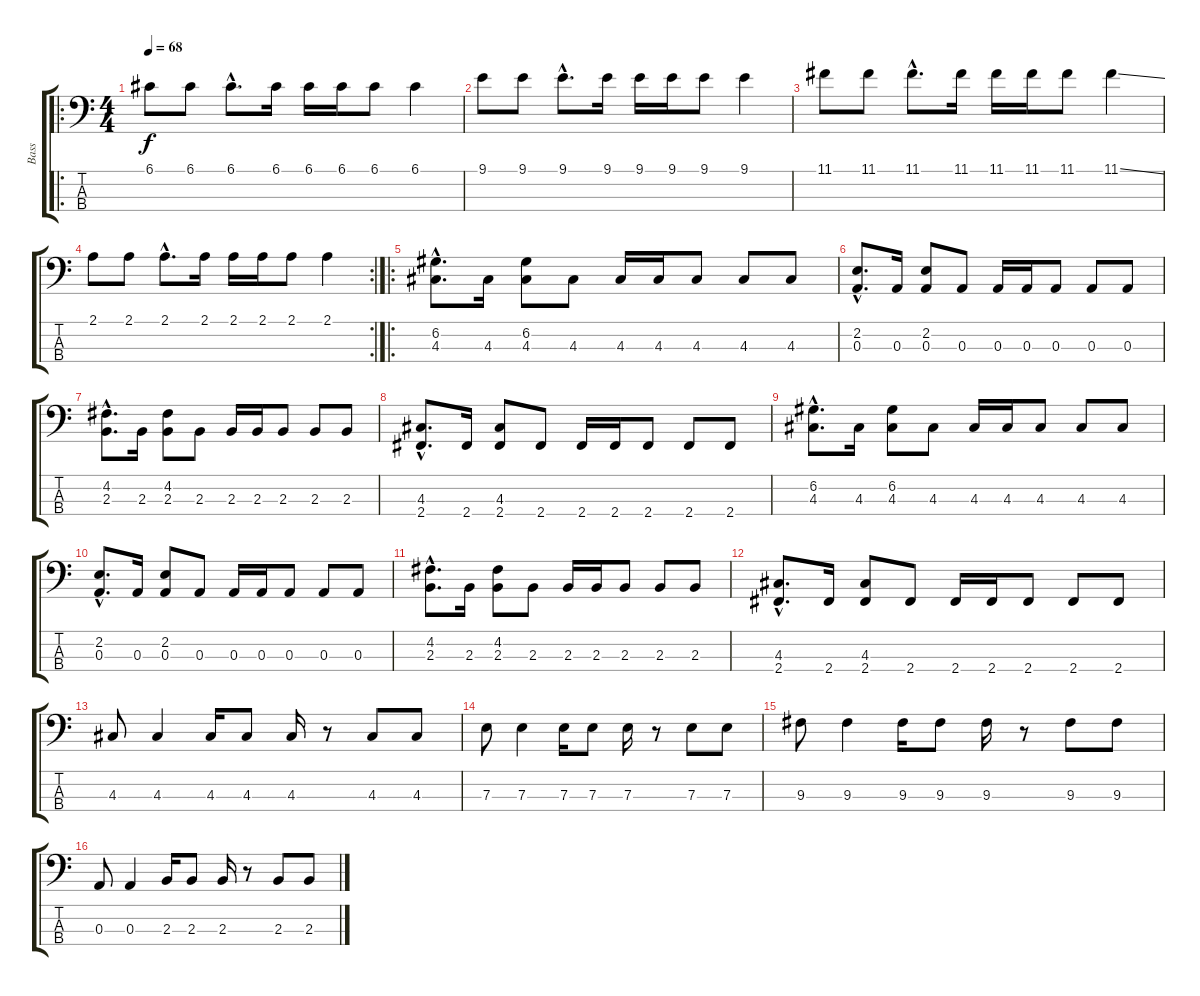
\track ("Bass" "Bass") {instrument electricbasspick}
\staff {score tabs}
\tuning (G2 D2 A1 E1) {hide}
\ro
\ts (4 4)
\tempo 68
\clef f4
\ks c
6.1.8{dy f instrument electricbasspick} 6.1.8 6.1{hac}.8{d} 6.1.16 6.1.16 6.1.16 6.1.8 6.1.4 |
9.1.8 9.1.8 9.1{hac}.8{d} 9.1.16 9.1.16 9.1.16 9.1.8 9.1.4 |
11.1.8 11.1.8 11.1{hac}.8{d} 11.1.16 11.1.16 11.1.16 11.1.8 11.1{ss}.4 |
\rc 2
2.1.8 2.1.8 2.1{hac}.8{d} 2.1.16 2.1.16 2.1.16 2.1.8 2.1.4 |
\ro
(6.2{hac} 4.3{hac}).8{d} 4.3.16 (6.2 4.3).8 4.3.8 4.3.16 4.3.16 4.3.8 4.3.8 4.3.8 |
(2.2{hac} 0.3{hac}).8{d} 0.3.16 (2.2 0.3).8 0.3.8 0.3.16 0.3.16 0.3.8 0.3.8 0.3.8 |
(4.2{hac} 2.3{hac}).8{d} 2.3.16 (4.2 2.3).8 2.3.8 2.3.16 2.3.16 2.3.8 2.3.8 2.3.8 |
(4.3{hac} 2.4{hac}).8{d} 2.4.16 (4.3 2.4).8 2.4.8 2.4.16 2.4.16 2.4.8 2.4.8 2.4.8 |
(6.2{hac} 4.3{hac}).8{d} 4.3.16 (6.2 4.3).8 4.3.8 4.3.16 4.3.16 4.3.8 4.3.8 4.3.8 |
(2.2{hac} 0.3{hac}).8{d} 0.3.16 (2.2 0.3).8 0.3.8 0.3.16 0.3.16 0.3.8 0.3.8 0.3.8 |
(4.2{hac} 2.3{hac}).8{d} 2.3.16 (4.2 2.3).8 2.3.8 2.3.16 2.3.16 2.3.8 2.3.8 2.3.8 |
(4.3{hac} 2.4{hac}).8{d} 2.4.16 (4.3 2.4).8 2.4.8 2.4.16 2.4.16 2.4.8 2.4.8 2.4.8 |
4.3.8 4.3.4 4.3.16 4.3.8 4.3.16 r.8 4.3.8 4.3.8 |
7.3.8 7.3.4 7.3.16 7.3.8 7.3.16 r.8 7.3.8 7.3.8 |
9.3.8 9.3.4 9.3.16 9.3.8 9.3.16 r.8 9.3.8 9.3.8 |
0.3.8 0.3.4 2.3.16 2.3.8 2.3.16 r.8 2.3.8 2.3.8
